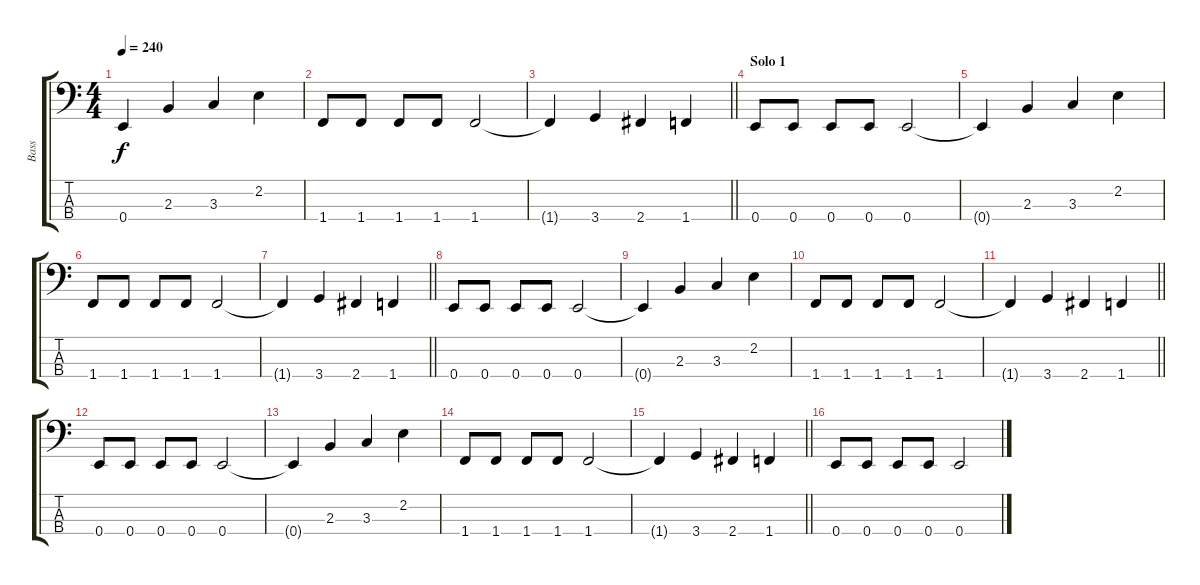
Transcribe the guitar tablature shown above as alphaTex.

\track ("Bass" "Bass") {instrument electricbassfinger}
\staff {score tabs}
\tuning (G2 D2 A1 E1) {hide}
\ts (4 4)
\tempo 240
\clef f4
\ks c
0.4{t}.4{dy f} 2.3.4 3.3.4 2.2.4 |
1.4.8 1.4.8 1.4.8 1.4.8 1.4.2 |
\barLineRight lightlight
1.4{t}.4 3.4.4 2.4.4 1.4.4 |
\section ("" "Solo 1")
0.4.8 0.4.8 0.4.8 0.4.8 0.4.2 |
0.4{t}.4 2.3.4 3.3.4 2.2.4 |
1.4.8 1.4.8 1.4.8 1.4.8 1.4.2 |
\barLineRight lightlight
1.4{t}.4 3.4.4 2.4.4 1.4.4 |
0.4.8 0.4.8 0.4.8 0.4.8 0.4.2 |
0.4{t}.4 2.3.4 3.3.4 2.2.4 |
1.4.8 1.4.8 1.4.8 1.4.8 1.4.2 |
\barLineRight lightlight
1.4{t}.4 3.4.4 2.4.4 1.4.4 |
0.4.8 0.4.8 0.4.8 0.4.8 0.4.2 |
0.4{t}.4 2.3.4 3.3.4 2.2.4 |
1.4.8 1.4.8 1.4.8 1.4.8 1.4.2 |
\barLineRight lightlight
1.4{t}.4 3.4.4 2.4.4 1.4.4 |
0.4.8 0.4.8 0.4.8 0.4.8 0.4.2
